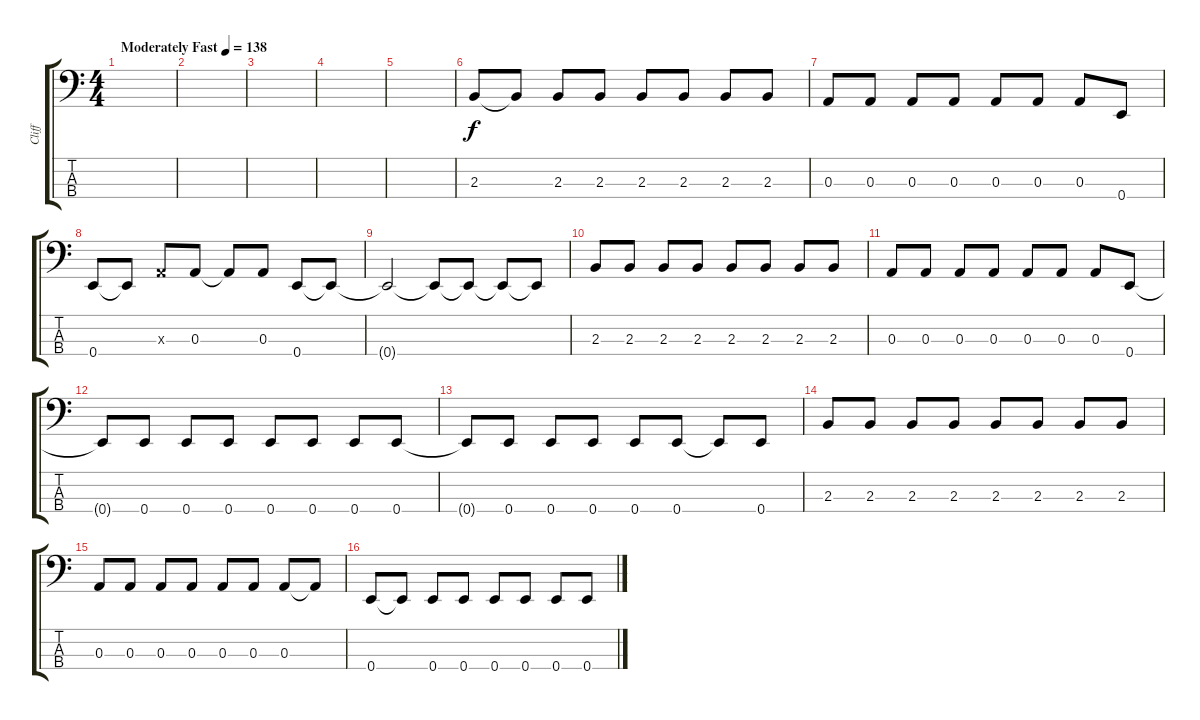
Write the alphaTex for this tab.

\track ("Cliff" "Cliff") {instrument electricbassfinger}
\staff {score tabs}
\tuning (G2 D2 A1 E1) {hide}
\ts (4 4)
\tempo (138 "Moderately Fast")
\clef f4
\ks c
|
|
|
|
|
2.3.8 2.3{t}.8 2.3.8 2.3.8 2.3.8 2.3.8 2.3.8 2.3.8 |
0.3.8 0.3.8 0.3.8 0.3.8 0.3.8 0.3.8 0.3.8 0.4.8 |
0.4.8 0.4{t}.8 0.3{x}.8 0.3.8 0.3{t}.8 0.3.8 0.4.8 0.4{t}.8 |
0.4{t}.2 0.4{t}.8 0.4{t}.8 0.4{t}.8 0.4{t}.8 |
2.3.8 2.3.8 2.3.8 2.3.8 2.3.8 2.3.8 2.3.8 2.3.8 |
0.3.8 0.3.8 0.3.8 0.3.8 0.3.8 0.3.8 0.3.8 0.4.8 |
0.4{t}.8 0.4.8 0.4.8 0.4.8 0.4.8 0.4.8 0.4.8 0.4.8 |
0.4{t}.8 0.4.8 0.4.8 0.4.8 0.4.8 0.4.8 0.4{t}.8 0.4.8 |
2.3.8 2.3.8 2.3.8 2.3.8 2.3.8 2.3.8 2.3.8 2.3.8 |
0.3.8 0.3.8 0.3.8 0.3.8 0.3.8 0.3.8 0.3.8 0.3{t}.8 |
0.4.8 0.4{t}.8 0.4.8 0.4.8 0.4.8 0.4.8 0.4.8 0.4.8
